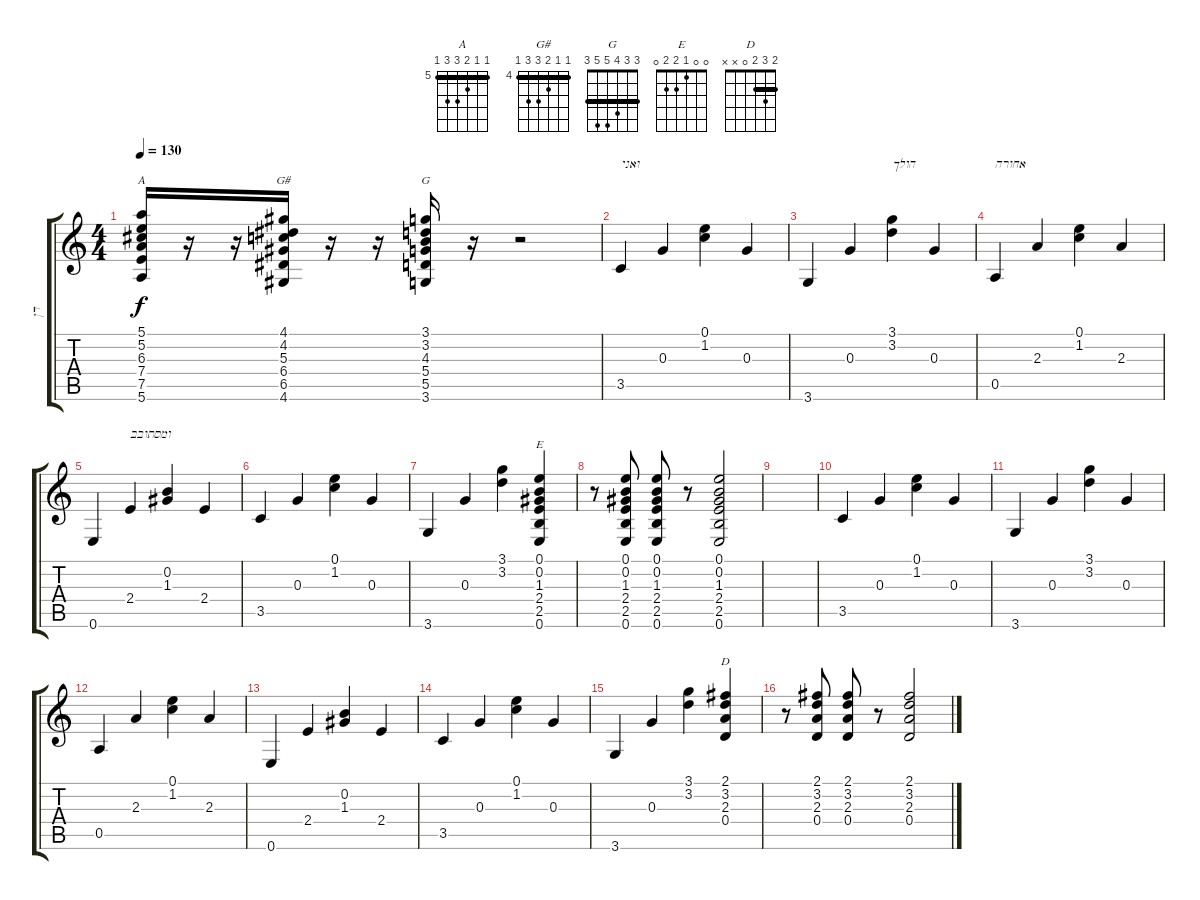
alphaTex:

\track ("דן" "דן") {instrument acousticguitarnylon}
\staff {score tabs}
\tuning (E4 B3 G3 D3 A2 E2) {hide}
\chord ("A" 5 5 6 7 7 5) {firstfret 5 barre 5}
\chord ("G#" 4 4 5 6 6 4) {firstfret 4 barre 4}
\chord ("G" 3 3 4 5 5 3) {barre 3}
\chord ("E" 0 0 1 2 2 0)
\chord ("D" 2 3 2 0 x x) {barre 2}
\ts (4 4)
\tempo 130
\clef g2
\ks c
(5.1 5.2 6.3 7.4 7.5 5.6).16{ch "A" dy f} r.16 r.16 (4.1 4.2 5.3 6.4 6.5 4.6).16{ch "G#"} r.16 r.16 (3.1 3.2 4.3 5.4 5.5 3.6).16{ch "G"} r.16 r.2 |
3.5.4{txt "ואני"} 0.3.4 (0.1 1.2).4 0.3.4 |
3.6.4 0.3.4 (3.1 3.2).4{txt "הולך"} 0.3.4 |
0.5.4{txt "אחורה"} 2.3.4 (0.1 1.2).4 2.3.4 |
0.6.4 2.4.4{txt "ומסתובב"} (0.2 1.3).4 2.4.4 |
3.5.4 0.3.4 (0.1 1.2).4 0.3.4 |
3.6.4 0.3.4 (3.1 3.2).4 (0.1 0.2 1.3 2.4 2.5 0.6).4{ch "E"} |
r.8 (0.1 0.2 1.3 2.4 2.5 0.6).8 (0.1 0.2 1.3 2.4 2.5 0.6).8 r.8 (0.1 0.2 1.3 2.4 2.5 0.6).2 |
|
3.5.4 0.3.4 (0.1 1.2).4 0.3.4 |
3.6.4 0.3.4 (3.1 3.2).4 0.3.4 |
0.5.4 2.3.4 (0.1 1.2).4 2.3.4 |
0.6.4 2.4.4 (0.2 1.3).4 2.4.4 |
3.5.4 0.3.4 (0.1 1.2).4 0.3.4 |
3.6.4 0.3.4 (3.1 3.2).4 (2.1 3.2 2.3 0.4).4{ch "D"} |
r.8 (2.1 3.2 2.3 0.4).8 (2.1 3.2 2.3 0.4).8 r.8 (2.1 3.2 2.3 0.4).2
